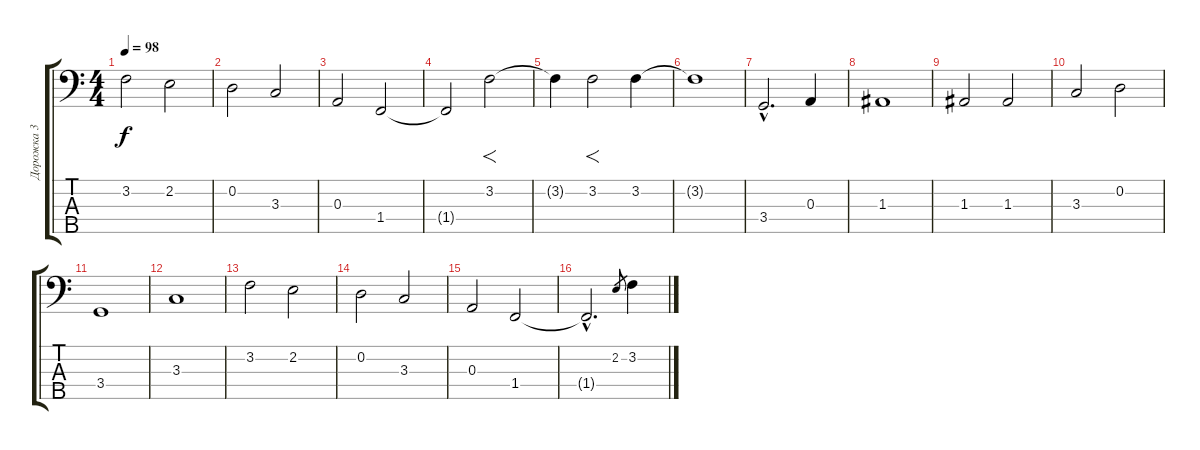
\track ("Дорожка 3" "Дорожка 3") {instrument electricbasspick}
\staff {score tabs}
\tuning (G2 D2 A1 E1 B0) {hide}
\ts (4 4)
\tempo 98
\clef f4
\ks c
3.2.2{dy f instrument electricbasspick} 2.2.2 |
0.2.2 3.3.2 |
0.3.2 1.4.2 |
1.4{t}.2 3.2.2{f} |
3.2{t}.4 3.2.2{f} 3.2.4 |
3.2{t}.1 |
3.4{hac}.2{d} 0.3.4 |
1.3.1 |
1.3.2 1.3.2 |
3.3.2 0.2.2 |
3.4.1 |
3.3.1 |
3.2.2 2.2.2 |
0.2.2 3.3.2 |
0.3.2 1.4.2 |
1.4{hac t}.2{d} 2.2.8{gr} 3.2.4
